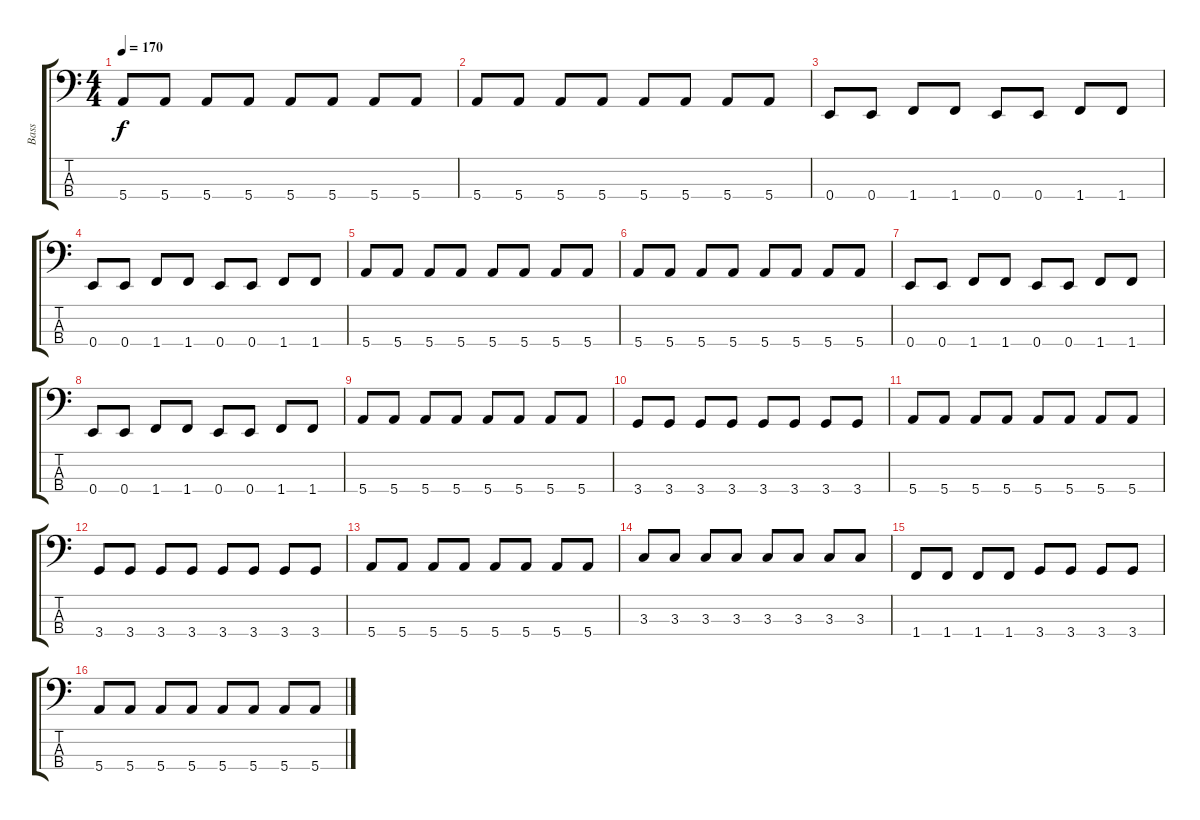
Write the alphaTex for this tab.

\track ("Bass" "Bass") {instrument electricbassfinger}
\staff {score tabs}
\tuning (G2 D2 A1 E1) {hide}
\ts (4 4)
\tempo 170
\clef f4
\ks c
5.4.8{dy f} 5.4.8 5.4.8 5.4.8 5.4.8 5.4.8 5.4.8 5.4.8 |
5.4.8 5.4.8 5.4.8 5.4.8 5.4.8 5.4.8 5.4.8 5.4.8 |
0.4.8 0.4.8 1.4.8 1.4.8 0.4.8 0.4.8 1.4.8 1.4.8 |
0.4.8 0.4.8 1.4.8 1.4.8 0.4.8 0.4.8 1.4.8 1.4.8 |
5.4.8 5.4.8 5.4.8 5.4.8 5.4.8 5.4.8 5.4.8 5.4.8 |
5.4.8 5.4.8 5.4.8 5.4.8 5.4.8 5.4.8 5.4.8 5.4.8 |
0.4.8 0.4.8 1.4.8 1.4.8 0.4.8 0.4.8 1.4.8 1.4.8 |
0.4.8 0.4.8 1.4.8 1.4.8 0.4.8 0.4.8 1.4.8 1.4.8 |
5.4.8 5.4.8 5.4.8 5.4.8 5.4.8 5.4.8 5.4.8 5.4.8 |
3.4.8 3.4.8 3.4.8 3.4.8 3.4.8 3.4.8 3.4.8 3.4.8 |
5.4.8 5.4.8 5.4.8 5.4.8 5.4.8 5.4.8 5.4.8 5.4.8 |
3.4.8 3.4.8 3.4.8 3.4.8 3.4.8 3.4.8 3.4.8 3.4.8 |
5.4.8 5.4.8 5.4.8 5.4.8 5.4.8 5.4.8 5.4.8 5.4.8 |
3.3.8 3.3.8 3.3.8 3.3.8 3.3.8 3.3.8 3.3.8 3.3.8 |
1.4.8 1.4.8 1.4.8 1.4.8 3.4.8 3.4.8 3.4.8 3.4.8 |
5.4.8 5.4.8 5.4.8 5.4.8 5.4.8 5.4.8 5.4.8 5.4.8
